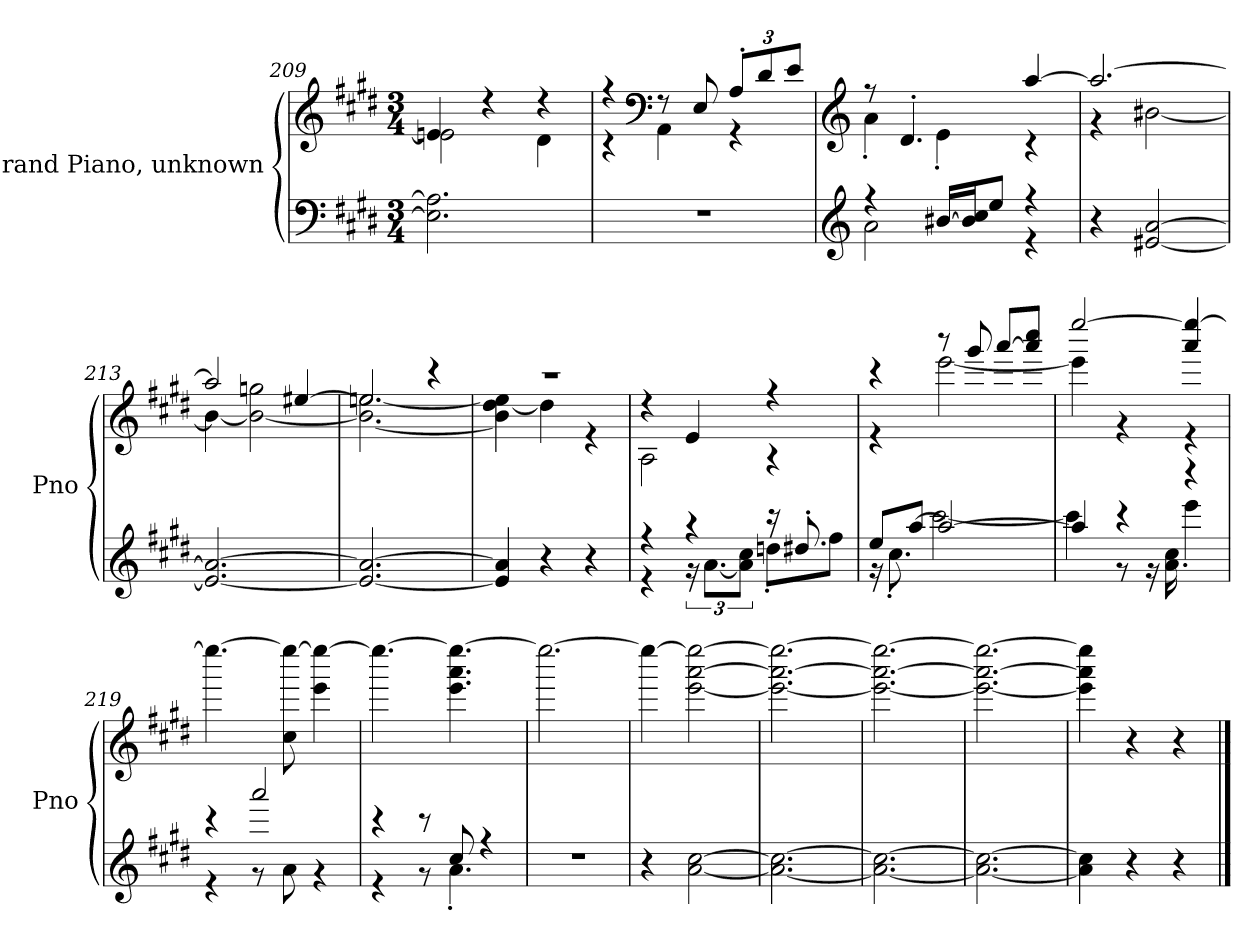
**kern	**kern
*part1	*part1
*staff2	*staff1
*I"Grand Piano, unknown	*
*I'Pno	*
*clefF4	*clefG2
*k[f#c#g#d#]	*k[f#c#g#d#]
*M3/4	*M3/4
=209	=209
*	*^
2.E#\] 2.A\]	4e#/]	2en\
.	4r	.
.	4r	4d#\
=210	=210	=210
2.r	4r	4r
*	*clefF4	*
.	8r	4AA\
.	8E/	.
*	*Xbrackettup	*
.	12A'/L	4r
.	12d#/	.
.	12e/J	.
!!LO:LB:g=z	!!
=211	=211	=211
*clefG2	*clefG2	*
*^	*	*
4r	2a\	8r	4a'\
.	.	4.d#'/	.
[16b#X/LL	.	.	4e'\
16b#/] 16cc#/J	.	.	.
8ee/J	.	.	.
4r	4r	[4aa/	4r
*v	*v	*	*
=212	=212	=212
4r	2.aa/_	4r
[2e#X/ [2a/	.	[2b#X\
=213	=213	=213
2.e#/_ 2.a/_	2aa/]	4b#\_
.	.	2b#\_ 2ggn\
.	[4ee#X/	.
=214	=214	=214
2.e#/_ 2.a/_	2ee#/]	2.b#\_ [2.een\
.	4r	.
=215	=215	=215
4e#/] 4a/]	2.r	4b#\] [4dd#\ 4ee\]
4r	.	4dd#\]
4r	.	4r
=216	=216	=216
*^	*	*
4r	4r	4r	2A\
4r	24r	4e/	.
.	[12.a\L	.	.
.	12a\] 12cc#\J	.	.
16r	8ddn'\L	4r	4r
8.dd#X'/	.	.	.
.	8ff#\J	.	.
!!LO:PB:g=z	!!
=217	=217	=217	=217
8ee/L	16r	4r	4r
.	8.cc#'\	.	.
[8aa/J	.	.	.
2aa/_	[2ccc#\	8r	[2eee\
.	.	8ggg#/	.
.	.	[8aaa/L	.
.	.	8aaa/] 8cccc#/J	.
=218	=218	=218	=218
4aa/]	4ccc#\]	[2eeee/	4eee\]
4r	8r	.	4r
.	16r	.	.
.	16a\ 16cc#\	.	.
4r	4eee'\	4aaa/ 4eeee/_	4r
*	*	*v	*v
=219	=219	=219
4r	4r	4.eeee\_
2aaa/	8r	.
.	8a\	8cc#\ 8eeee\_
.	4r	4eee\ 4eeee\_
=220	=220	=220
4r	4r	4.eeee\_
8r	8r	.
8cc#/	4.a'\	4.eee\ 4.aaa\ 4.eeee\_
4r	.	.
*v	*v	*
=221	=221
2.r	2.eeee\_
=222	=222
4r	4eeee\_
[2a\ [2cc#\	[2eee\ [2aaa\ 2eeee\_
=223	=223
2.a\_ 2.cc#\_	2.eee\_ 2.aaa\_ 2.eeee\_
=224	=224
2.a\_ 2.cc#\_	2.eee\_ 2.aaa\_ 2.eeee\_
=225	=225
2.a\_ 2.cc#\_	2.eee\_ 2.aaa\_ 2.eeee\_
=226	=226
4a\] 4cc#\]	4eee\] 4aaa\] 4eeee\]
4r	4r
4r	4r
==	==
*-	*-
